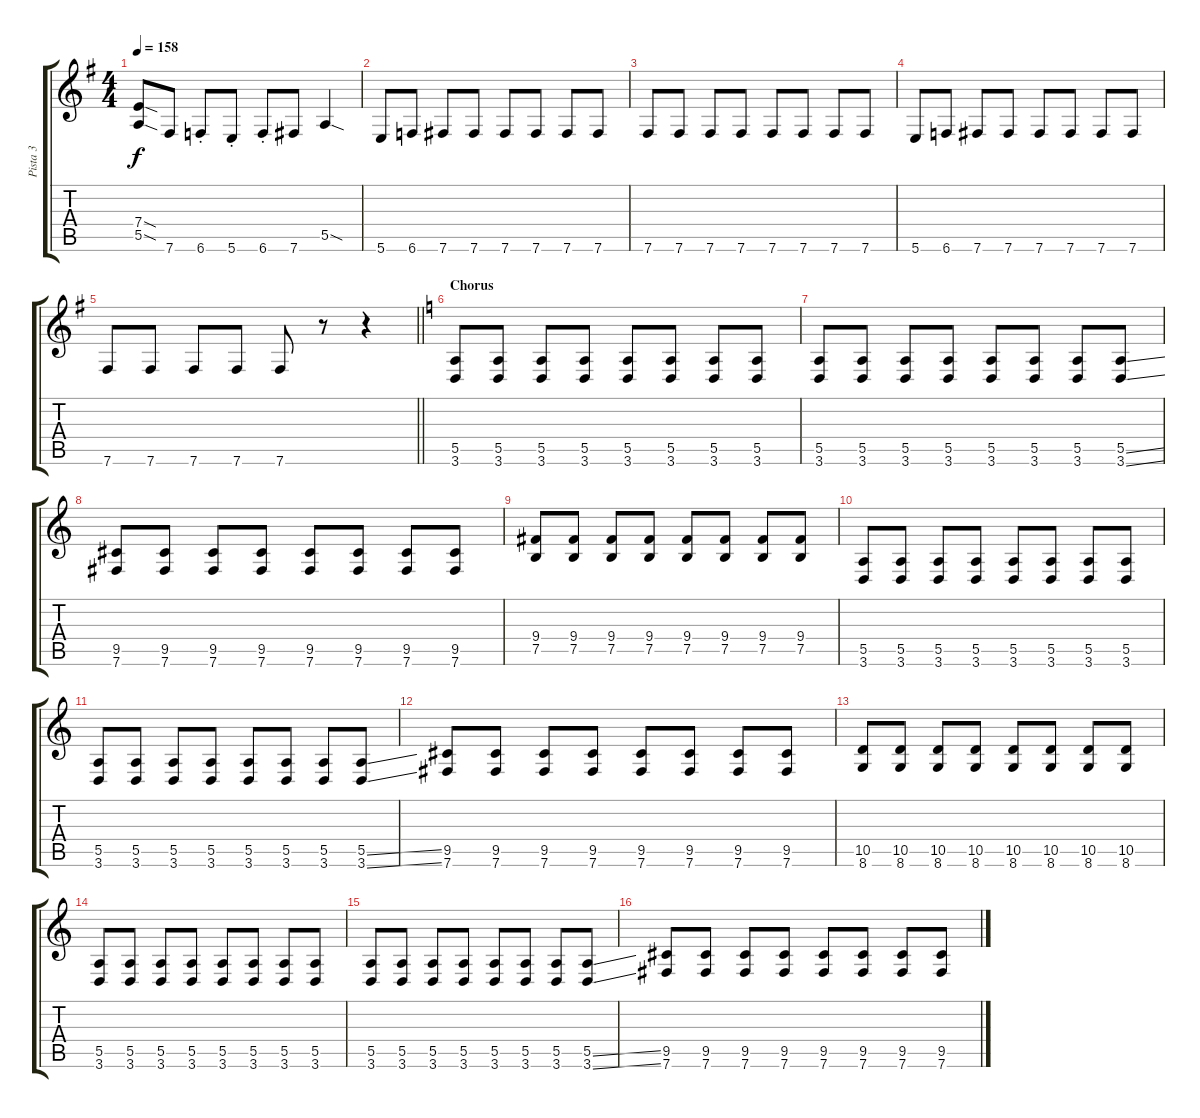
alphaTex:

\track ("Pista 3" "Pista 3") {instrument distortionguitar}
\staff {score tabs}
\tuning (B3 Gb3 E3 A2 E2 B1) {hide}
\ts (4 4)
\tempo 158
\clef g2
\ks g
(7.4{sod} 5.5{sod}).8{dy f} 7.6.8 6.6{st}.8 5.6{st}.8 6.6{st}.8 7.6.8 5.5{sod}.4 |
5.6.8 6.6.8 7.6.8 7.6.8 7.6.8 7.6.8 7.6.8 7.6.8 |
7.6.8 7.6.8 7.6.8 7.6.8 7.6.8 7.6.8 7.6.8 7.6.8 |
5.6.8 6.6.8 7.6.8 7.6.8 7.6.8 7.6.8 7.6.8 7.6.8 |
\barLineRight lightlight
7.6.8 7.6.8 7.6.8 7.6.8 7.6.8 r.8 r.4 |
\section ("" "Chorus")
\ks c
(5.5 3.6).8 (5.5 3.6).8 (5.5 3.6).8 (5.5 3.6).8 (5.5 3.6).8 (5.5 3.6).8 (5.5 3.6).8 (5.5 3.6).8 |
(5.5 3.6).8 (5.5 3.6).8 (5.5 3.6).8 (5.5 3.6).8 (5.5 3.6).8 (5.5 3.6).8 (5.5 3.6).8 (5.5{ss} 3.6{ss}).8 |
(9.5 7.6).8 (9.5 7.6).8 (9.5 7.6).8 (9.5 7.6).8 (9.5 7.6).8 (9.5 7.6).8 (9.5 7.6).8 (9.5 7.6).8 |
(9.4 7.5).8 (9.4 7.5).8 (9.4 7.5).8 (9.4 7.5).8 (9.4 7.5).8 (9.4 7.5).8 (9.4 7.5).8 (9.4 7.5).8 |
(5.5 3.6).8 (5.5 3.6).8 (5.5 3.6).8 (5.5 3.6).8 (5.5 3.6).8 (5.5 3.6).8 (5.5 3.6).8 (5.5 3.6).8 |
(5.5 3.6).8 (5.5 3.6).8 (5.5 3.6).8 (5.5 3.6).8 (5.5 3.6).8 (5.5 3.6).8 (5.5 3.6).8 (5.5{ss} 3.6{ss}).8 |
(9.5 7.6).8 (9.5 7.6).8 (9.5 7.6).8 (9.5 7.6).8 (9.5 7.6).8 (9.5 7.6).8 (9.5 7.6).8 (9.5 7.6).8 |
(10.5 8.6).8 (10.5 8.6).8 (10.5 8.6).8 (10.5 8.6).8 (10.5 8.6).8 (10.5 8.6).8 (10.5 8.6).8 (10.5 8.6).8 |
(5.5 3.6).8 (5.5 3.6).8 (5.5 3.6).8 (5.5 3.6).8 (5.5 3.6).8 (5.5 3.6).8 (5.5 3.6).8 (5.5 3.6).8 |
(5.5 3.6).8 (5.5 3.6).8 (5.5 3.6).8 (5.5 3.6).8 (5.5 3.6).8 (5.5 3.6).8 (5.5 3.6).8 (5.5{ss} 3.6{ss}).8 |
(9.5 7.6).8 (9.5 7.6).8 (9.5 7.6).8 (9.5 7.6).8 (9.5 7.6).8 (9.5 7.6).8 (9.5 7.6).8 (9.5 7.6).8
